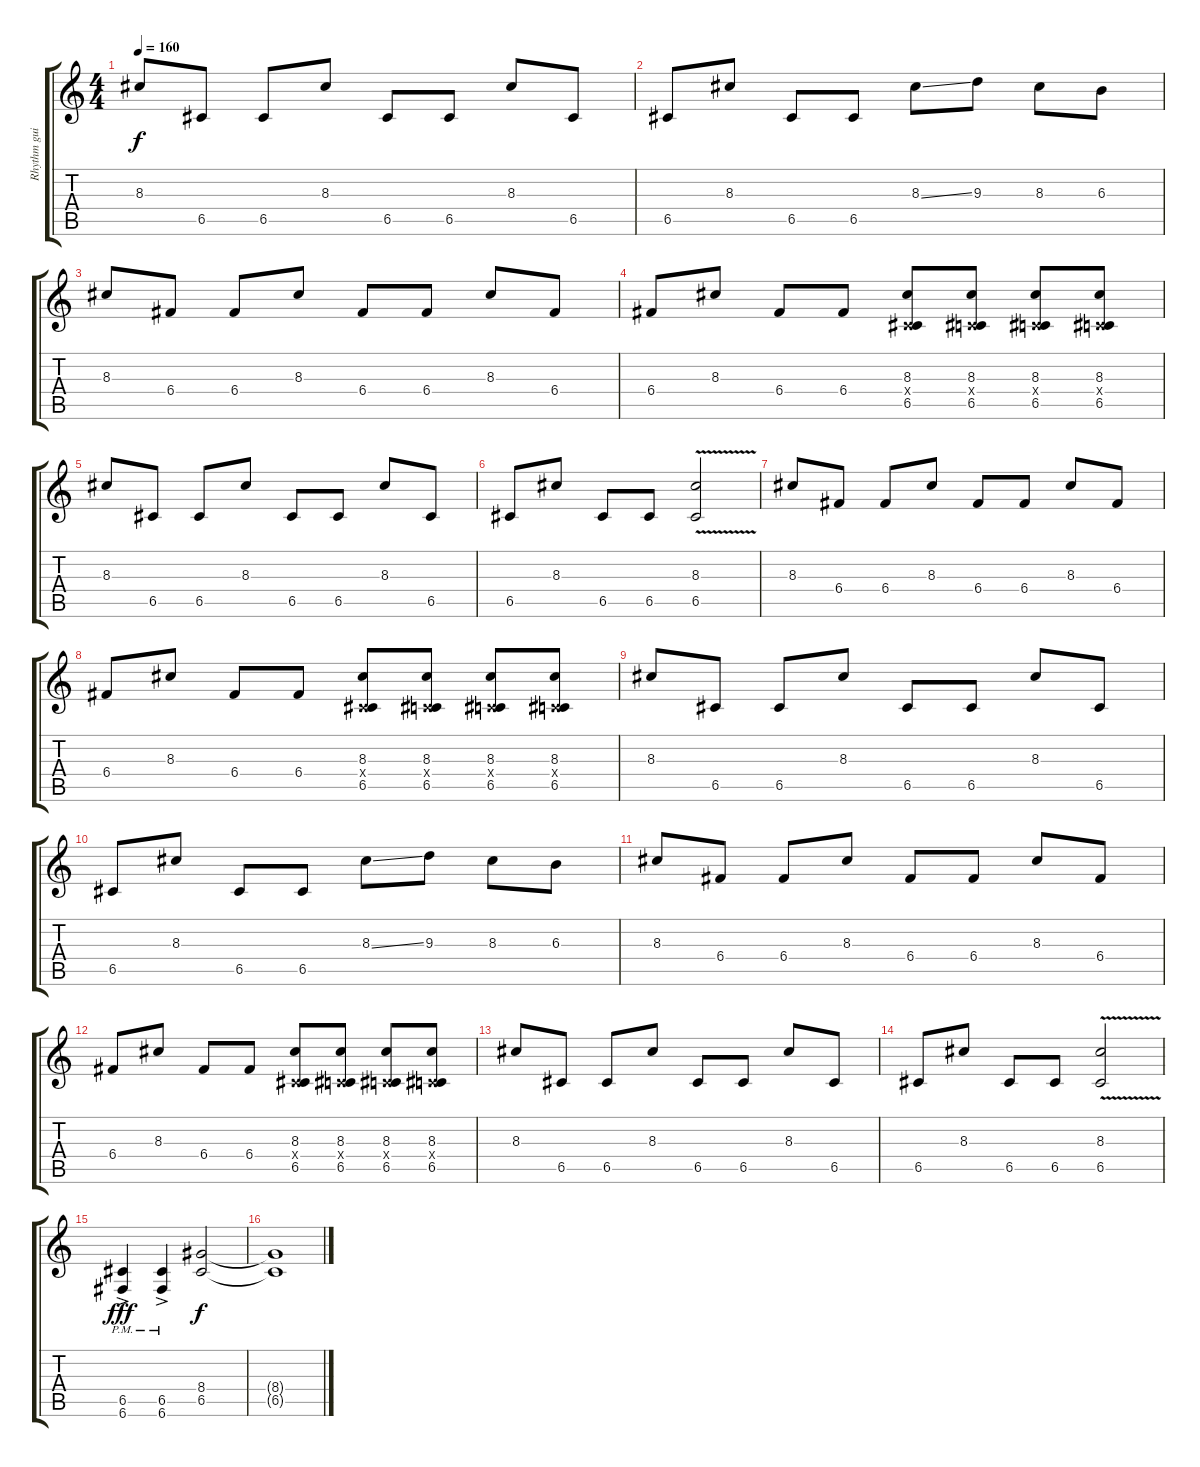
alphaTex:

\track ("Rhythm guitar" "Rhythm gui") {instrument overdrivenguitar}
\staff {score tabs}
\tuning (D4 A3 F3 C3 G2 C2) {hide}
\ts (4 4)
\tempo 160
\clef g2
\ks c
8.3.8{dy f} 6.5.8 6.5.8 8.3.8 6.5.8 6.5.8 8.3.8 6.5.8 |
6.5.8 8.3.8 6.5.8 6.5.8 8.3{ss}.8 9.3.8 8.3.8 6.3.8 |
8.3.8 6.4.8 6.4.8 8.3.8 6.4.8 6.4.8 8.3.8 6.4.8 |
6.4.8 8.3.8 6.4.8 6.4.8 (8.3 0.4{x} 6.5).8 (8.3 0.4{x} 6.5).8 (8.3 0.4{x} 6.5).8 (8.3 0.4{x} 6.5).8 |
8.3.8 6.5.8 6.5.8 8.3.8 6.5.8 6.5.8 8.3.8 6.5.8 |
6.5.8 8.3.8 6.5.8 6.5.8 (8.3{v} 6.5{v}).2 |
8.3.8 6.4.8 6.4.8 8.3.8 6.4.8 6.4.8 8.3.8 6.4.8 |
6.4.8 8.3.8 6.4.8 6.4.8 (8.3 0.4{x} 6.5).8 (8.3 0.4{x} 6.5).8 (8.3 0.4{x} 6.5).8 (8.3 0.4{x} 6.5).8 |
8.3.8 6.5.8 6.5.8 8.3.8 6.5.8 6.5.8 8.3.8 6.5.8 |
6.5.8 8.3.8 6.5.8 6.5.8 8.3{ss}.8 9.3.8 8.3.8 6.3.8 |
8.3.8 6.4.8 6.4.8 8.3.8 6.4.8 6.4.8 8.3.8 6.4.8 |
6.4.8 8.3.8 6.4.8 6.4.8 (8.3 0.4{x} 6.5).8 (8.3 0.4{x} 6.5).8 (8.3 0.4{x} 6.5).8 (8.3 0.4{x} 6.5).8 |
8.3.8 6.5.8 6.5.8 8.3.8 6.5.8 6.5.8 8.3.8 6.5.8 |
6.5.8 8.3.8 6.5.8 6.5.8 (8.3{v} 6.5{v}).2 |
(6.5{ac pm} 6.6{ac pm}).4{dy fff} (6.5{ac pm} 6.6{ac pm}).4 (8.4 6.5).2{dy f} |
(8.4{t} 6.5{t}).1
